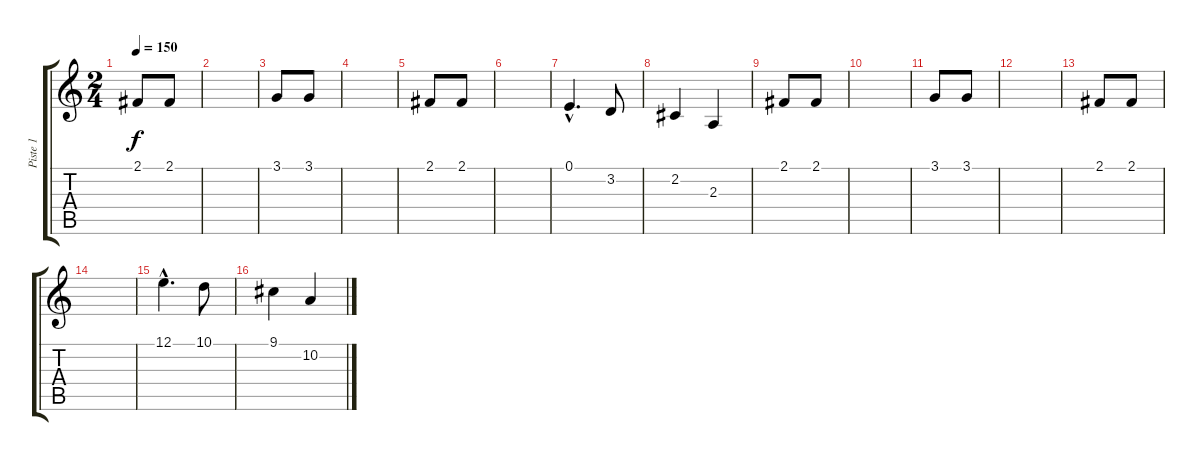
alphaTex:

\track ("Piste 1" "Piste 1") {instrument violin}
\staff {score tabs}
\tuning (E4 B3 G3 D3 A2 E2) {hide}
\ts (2 4)
\tempo 150
\clef g2
\ks c
2.1.8{dy f} 2.1.8 |
|
3.1.8 3.1.8 |
|
2.1.8 2.1.8 |
|
0.1{hac}.4{d} 3.2.8 |
2.2.4 2.3.4 |
2.1.8 2.1.8 |
|
3.1.8 3.1.8 |
|
2.1.8 2.1.8 |
|
12.1{hac}.4{d} 10.1.8 |
9.1.4 10.2.4
